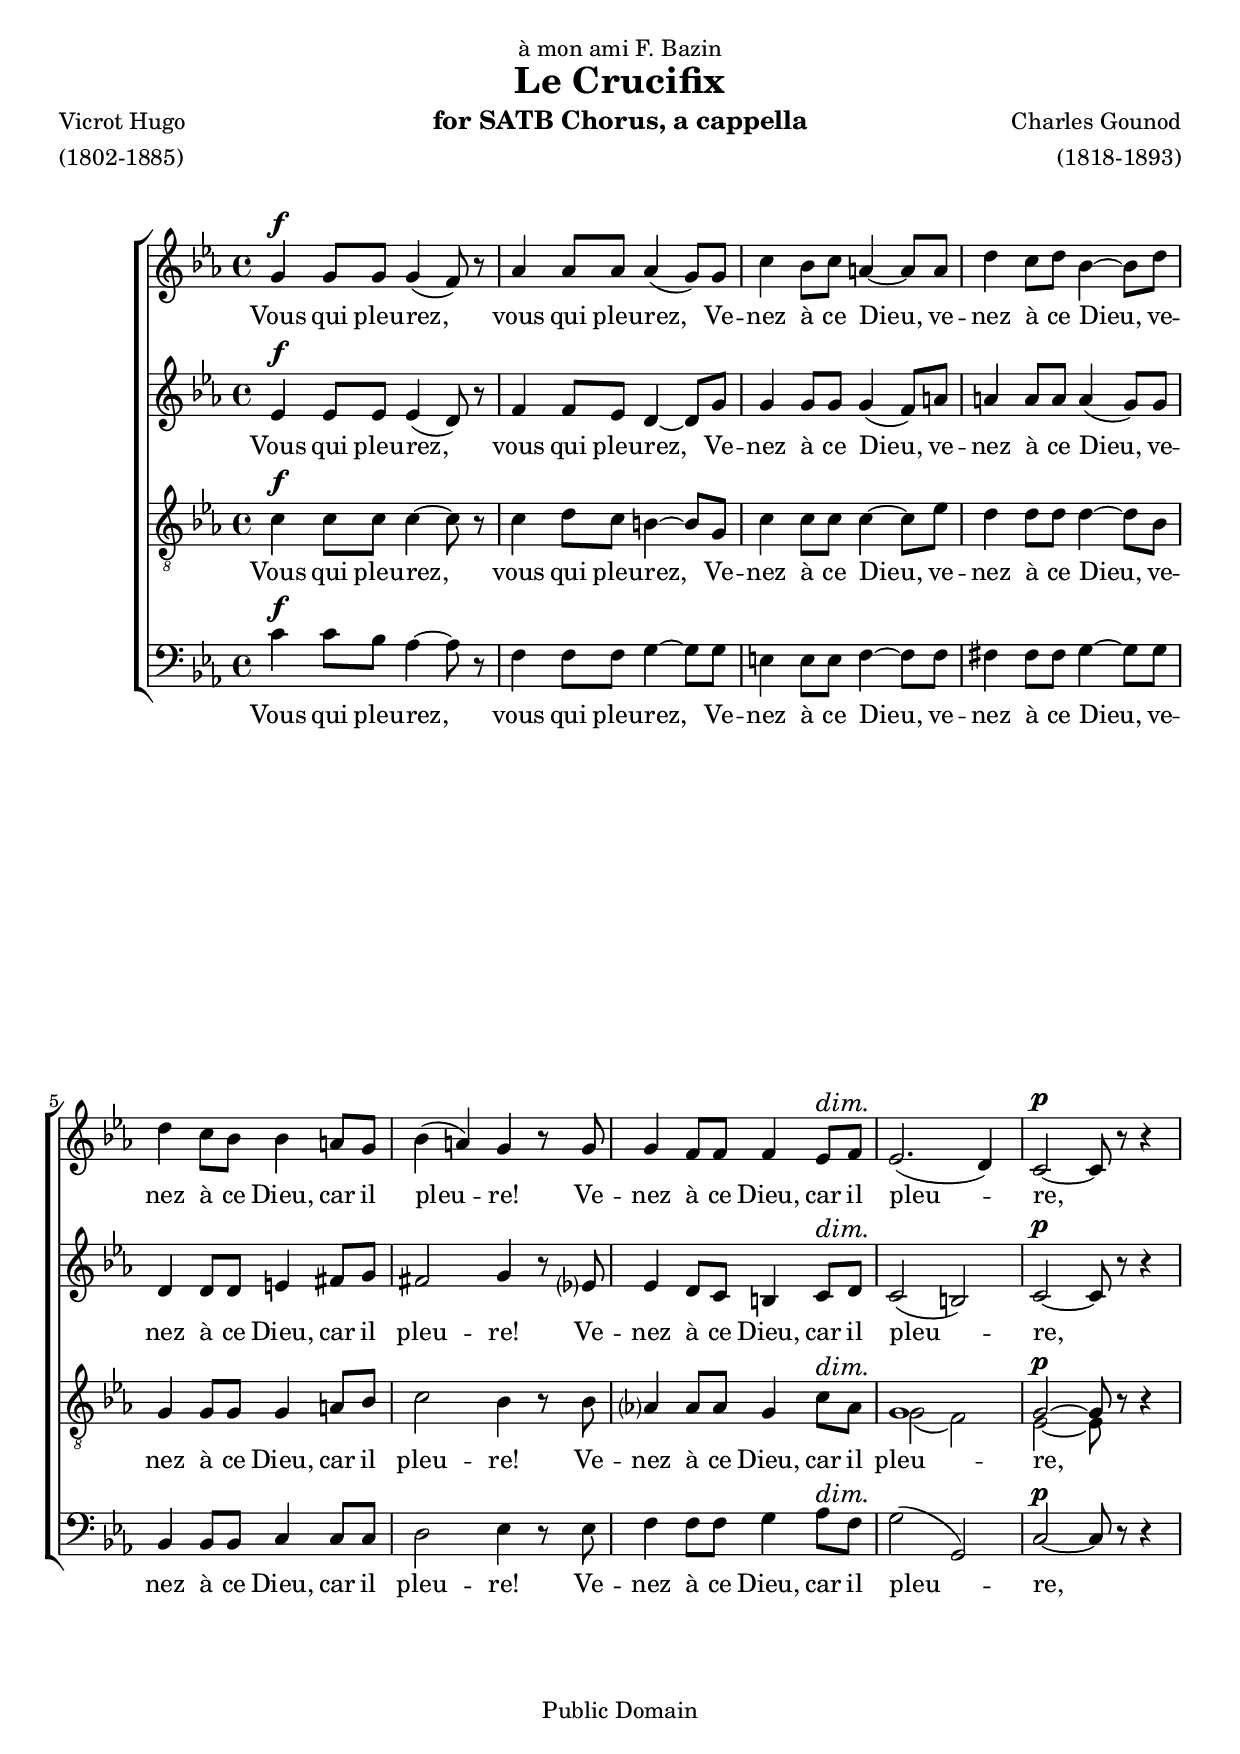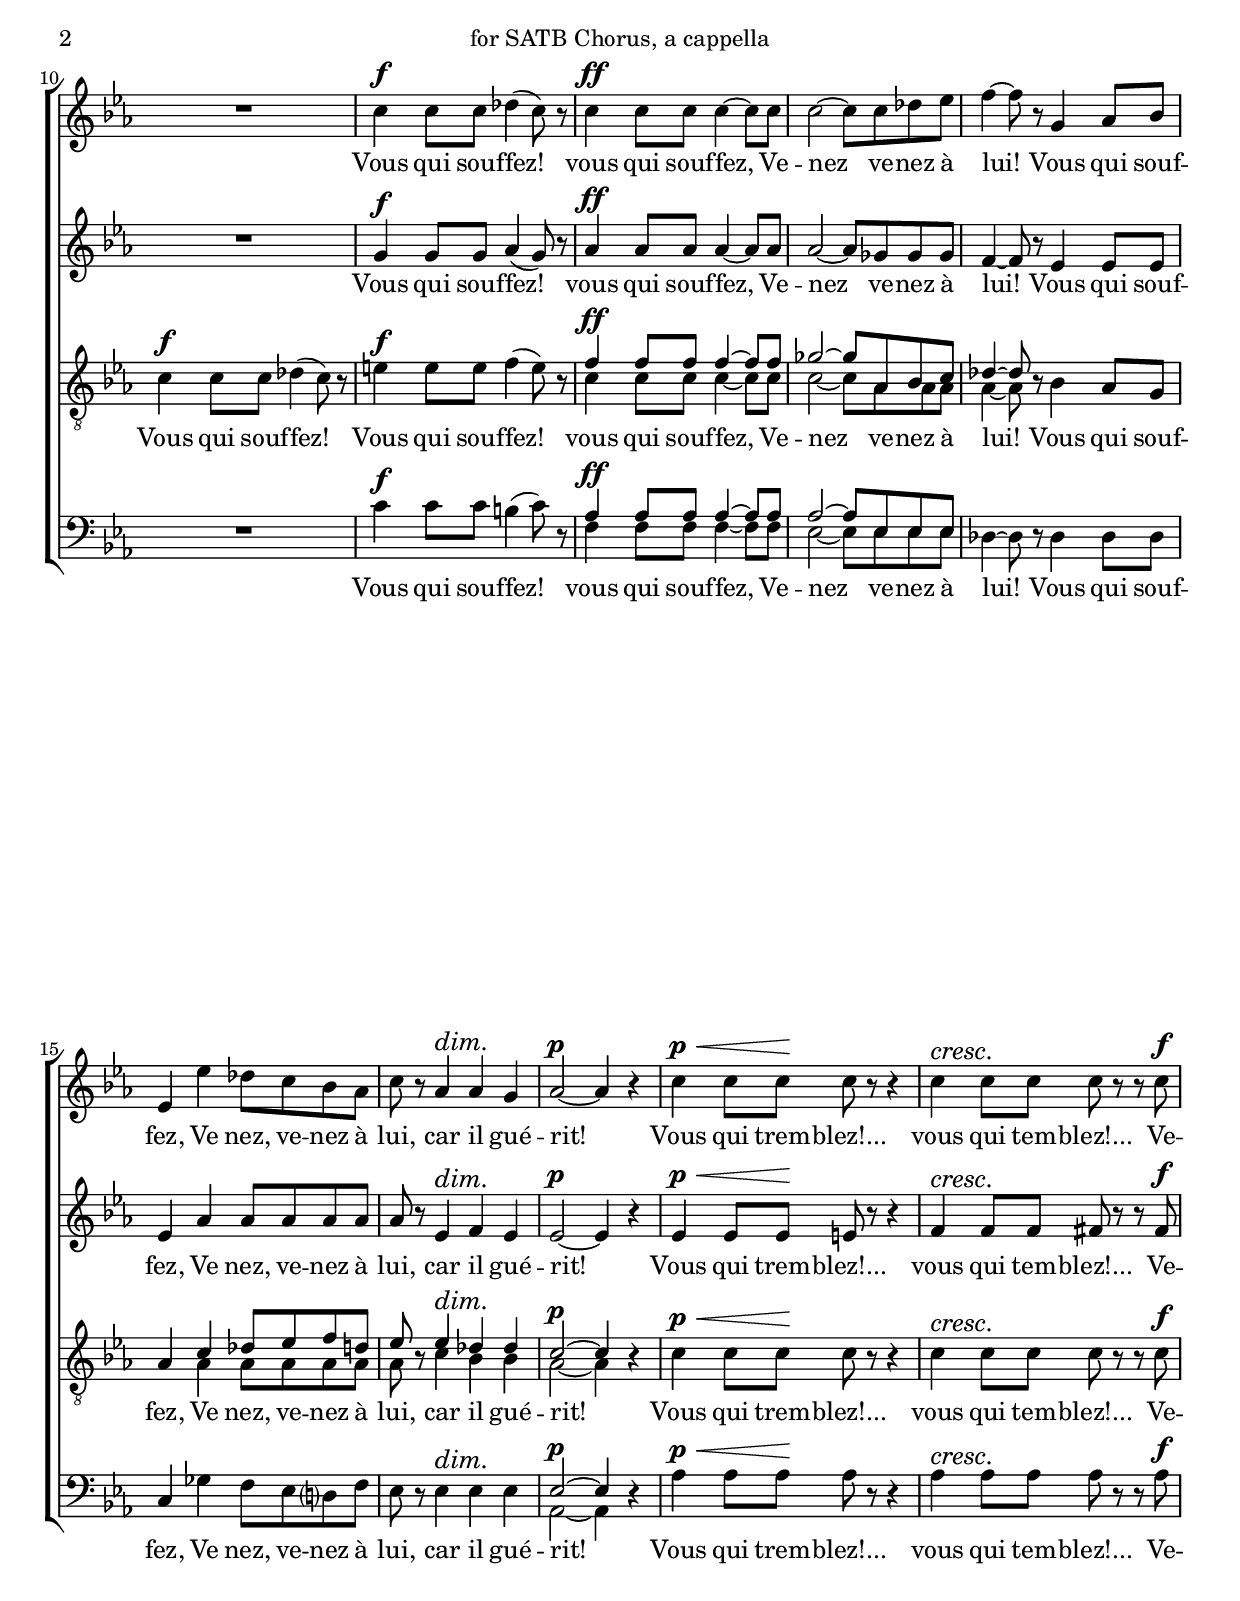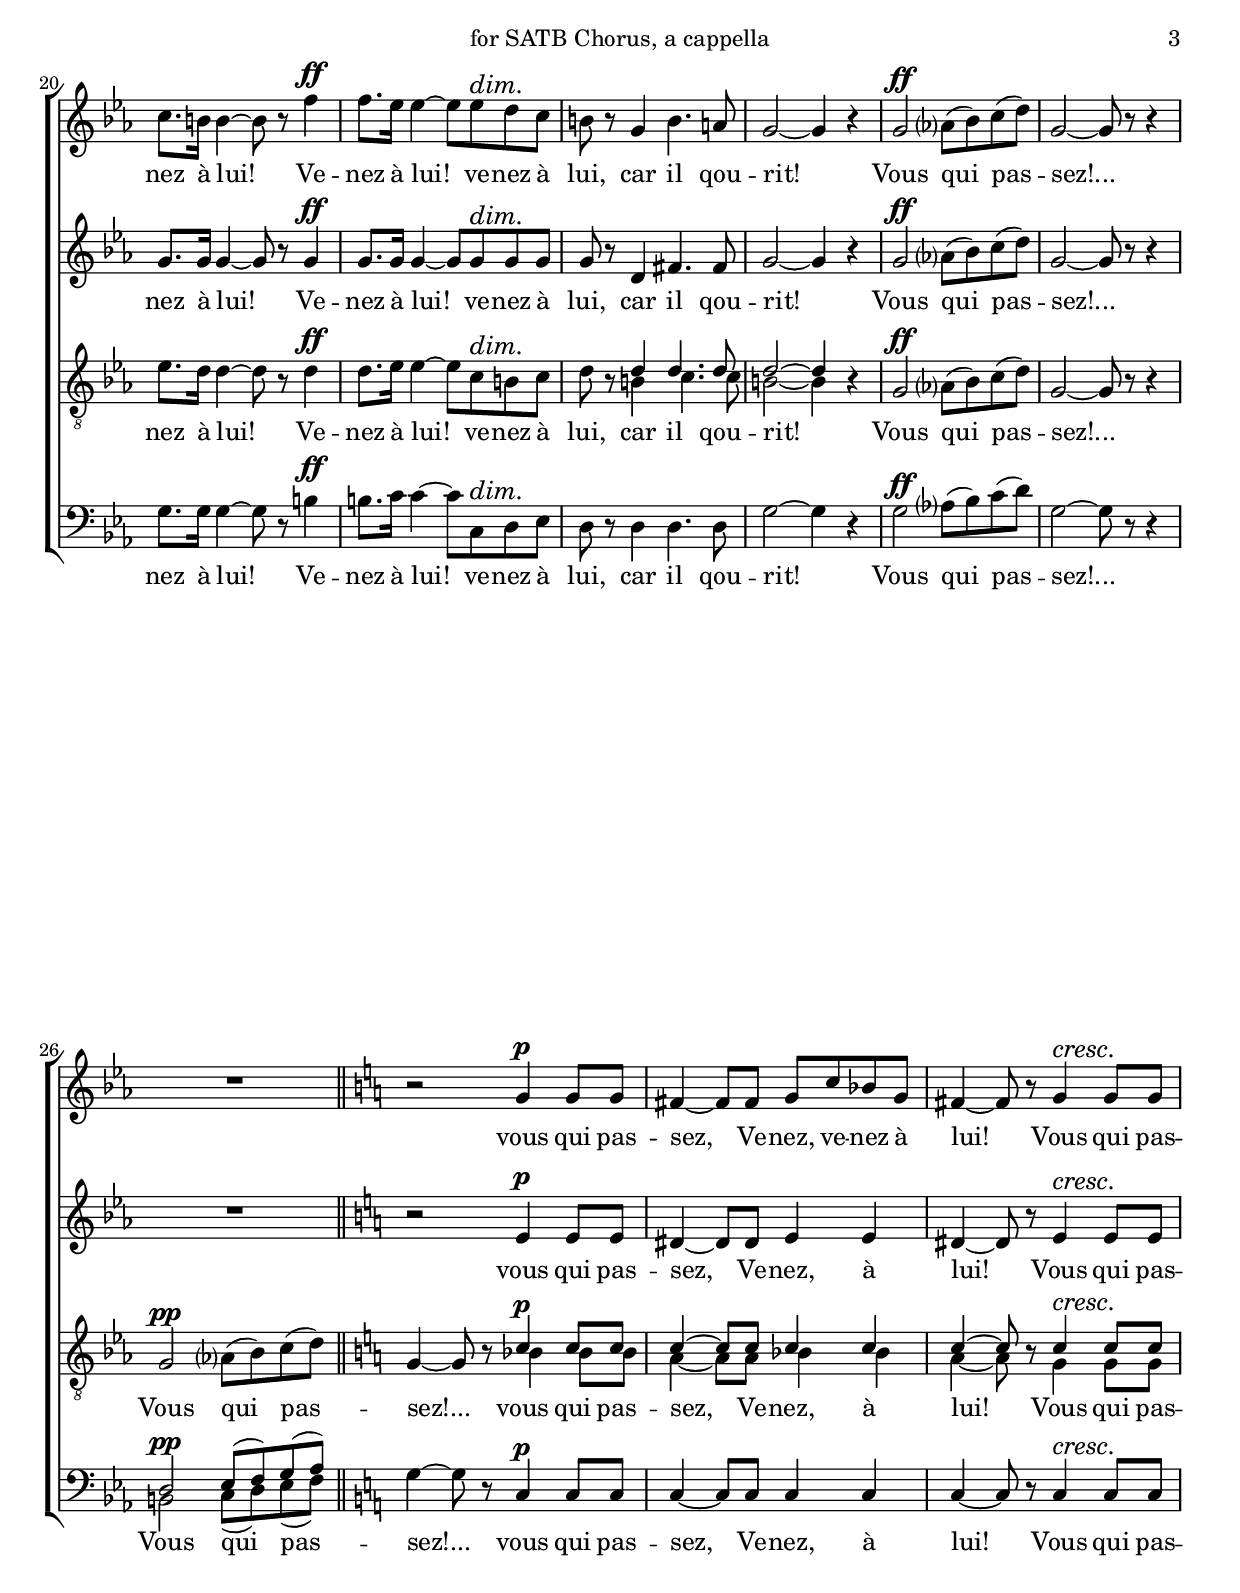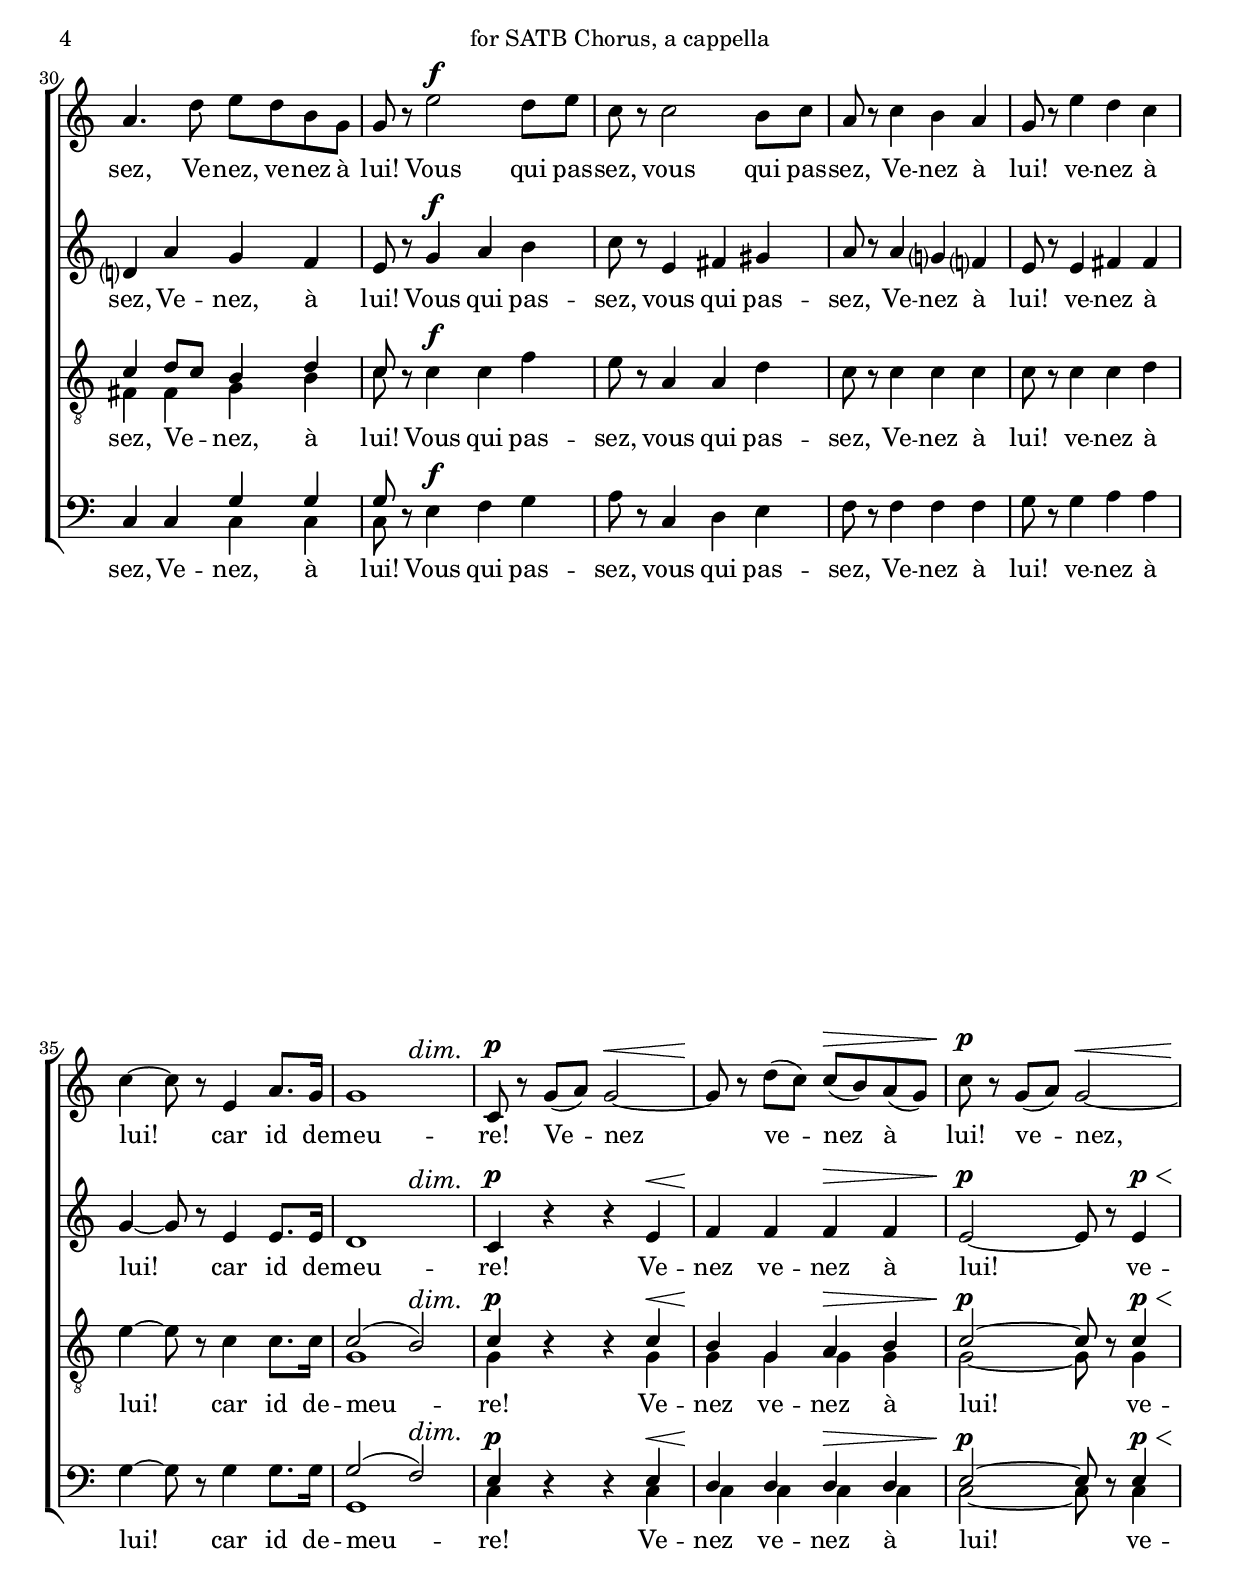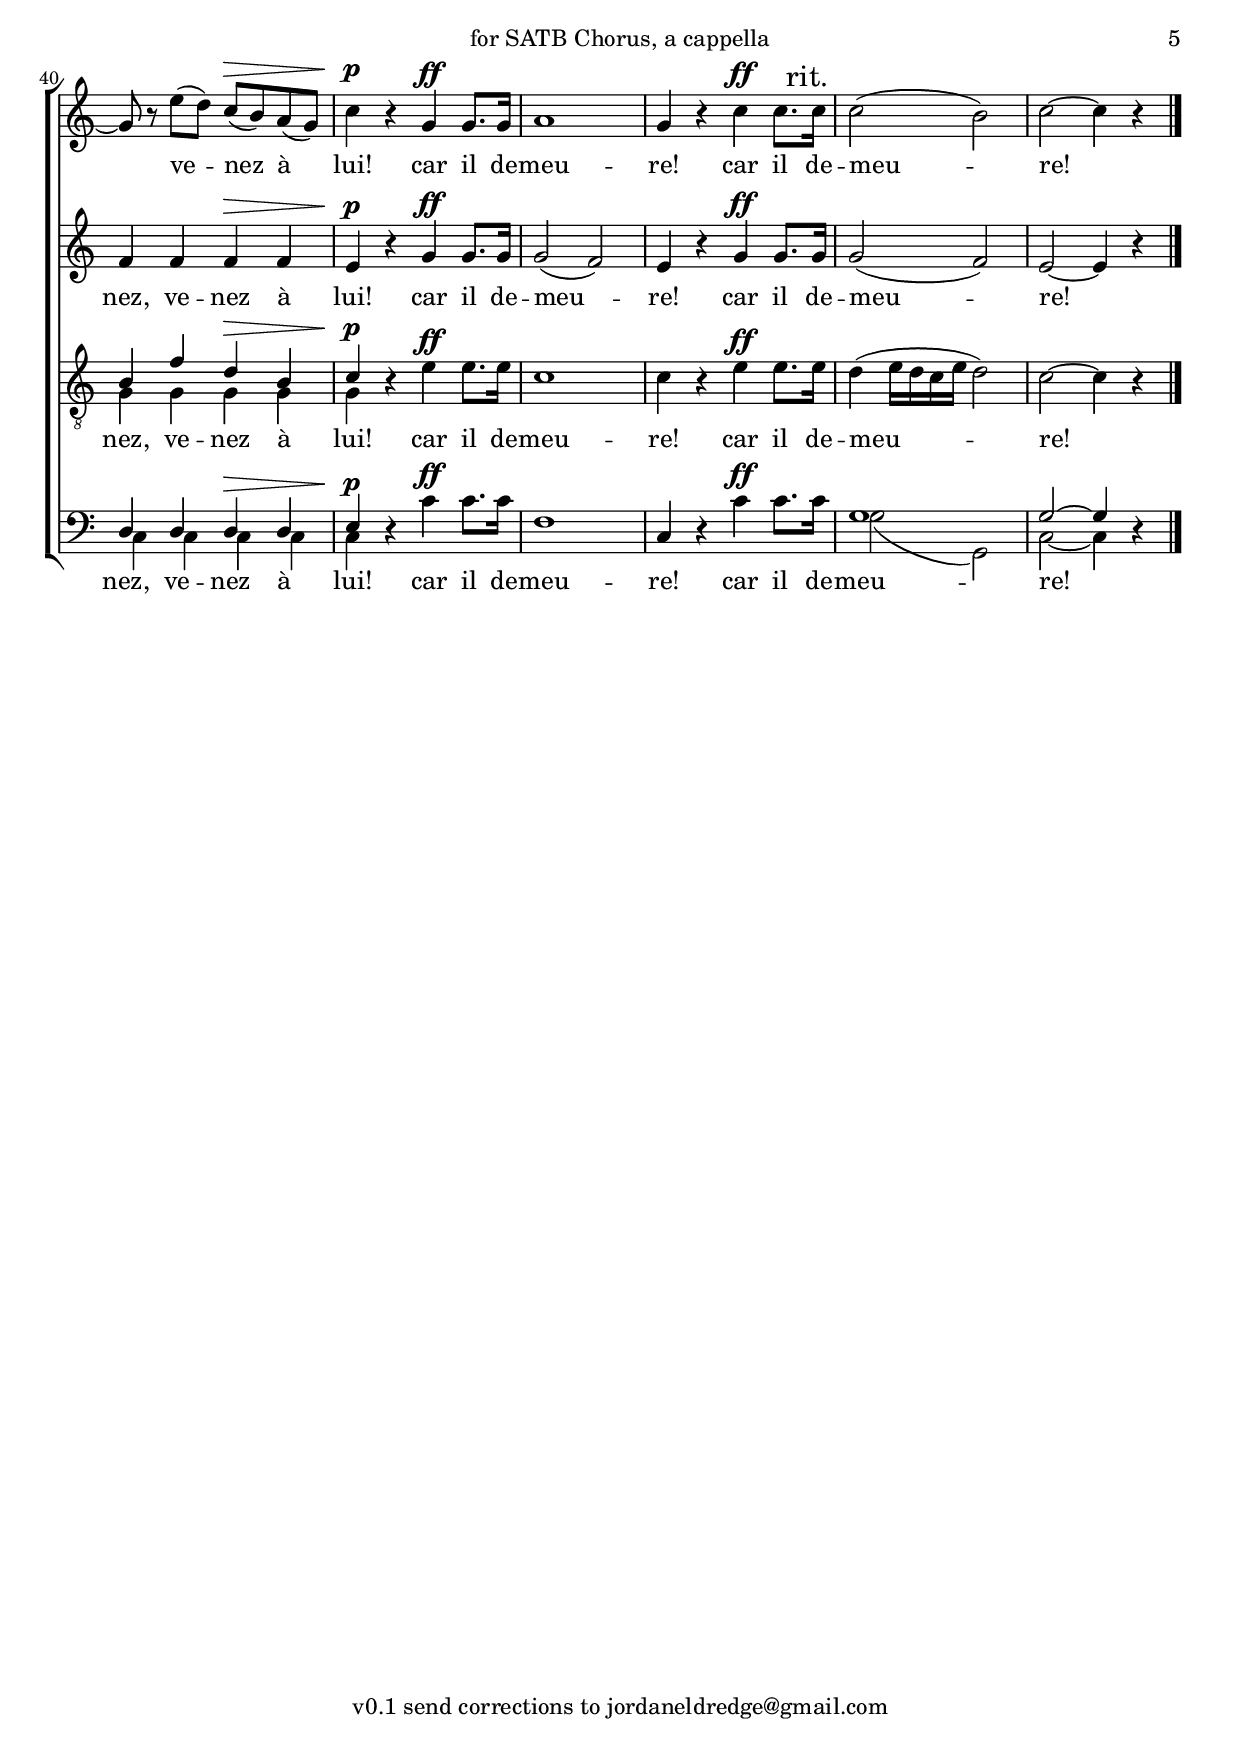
\version "2.16.2"

\header {
  dedication = "à mon ami F. Bazin"
  title = "Le Crucifix"
  composer = \markup {
    \right-column {
    "Charles Gounod"
    "(1818-1893)"
    }
  }
  poet = \markup {
    \left-column {
    "Vicrot Hugo"
    "(1802-1885)"
    }
  }
  texttranslator = "Richard Benefield"
  instrument = "for SATB Chorus, a cappella"
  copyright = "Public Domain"
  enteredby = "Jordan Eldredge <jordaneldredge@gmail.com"
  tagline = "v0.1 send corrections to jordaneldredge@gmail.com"
}
global = {
  \key es \major
  \time 4/4
  \dynamicUp
  % Hide extender lines for dynamic markings
  \override DynamicTextSpanner #'style = #'none
}
sopranonotes = \relative c'' {
  g4\f g8 g g4( f8  ) r8 |
  aes4 aes8 aes aes4( g8 ) g |
  c4 bes8 c8 a4~ a8 a |
  d4 c8 d bes4~ bes8 d |
  d4 c8 bes bes4 a8 g | % Rehearsal 5
  bes4( a) g r8 g |
  g4 f8 f f4 ees8\dim f |
  ees2.( d4 ) |
  c2\p~ c8 r8 r4 |
  R1 | % Rehearsal 10
  c'4\f c8 c des4( c8 ) r |
  c4\ff c8 c c4~ c8 c |
  c2~ c8 c des es |
  f4~ f8 r g,4 aes8 bes |
  ees,4 ees' des8 c bes aes | % Rehearsal 15
  c r aes4\dim aes g |
  aes2~\p aes4 r |
  c\p\< c8 c\! c r r4 |
  c4\cresc c8 c c r r c\f |
  c8. b16 b4~ b8 r f'4\ff | % Rehearsal 20
  f8. ees16 ees4~ ees8 ees\dim d c |
  b8 r g4 b4. a8 |
  g2~ g4 r |
  g2\ff aes?8( bes ) c( d ) |
  g,2~ g8 r r4 | % Rehearsal 25
  R1 \bar "||"
  \key c \major
  r2 g4\p g8 g |
  fis4~ fis8 fis g c bes g |
  fis4~ fis8 r g4\cresc g8 g |
  a4. d8 e d b g | % Rehearsal 30
  g8 r e'2\f d8 e |
  c8 r c2 b8 c |
  a r c4 b a |
  g8 r e'4 d c |
  c4~ c8 r e,4 a8. g16 | % Rehearsal 35 
  << g1 { s2 s2\dim } >> |
  c,8\p r g'( a ) g2~\< |
  g8\! r d'( c ) c\>( b ) a( g ) |
  c\p r g( a ) g2~\< |
  g8\! r e'( d ) c\>( b ) a( g ) | % Rehearsal 40
  c4\p r g\ff g8. g16 |
  a1 |
  g4 r c\ff c8.\mark "rit." c16 |
  c2( b ) |
  c~ c4 r \bar "|."
}
sopranowords = \lyricmode { 
  Vous qui pleu -- rez, vous qui pleu -- rez,
  Ve -- nez à ce Dieu, ve -- nez à ce Dieu, 
  ve -- nez à ce Dieu, car il pleu -- re! 
  Ve -- nez à ce Dieu, car il pleu -- re,
  % Rehearsal 10
  Vous qui souf -- fez! vous qui souf -- fez,
  Ve -- nez ve -- nez à lui!
  Vous qui souf -- fez, 
  % Rehearsal 15
  Ve nez, ve -- nez à lui,
  car il gué -- rit!
  Vous qui trem -- blez!...
  vous qui tem -- blez!...
  % Rehearsal 20 
  Ve -- nez à lui! Ve -- nez à lui! ve -- nez à lui,
  car il qou -- rit!
  Vous qui pas -- sez!...
  % Rehearsal 25
  vous qui pas -- sez, Ve -- nez, ve -- nez à lui!
  Vous qui pas -- sez,
  % Rehearsal 30
  Ve -- nez, ve -- nez à lui!
  Vous qui pas -- sez, vous qui pas -- sez, Ve -- nez à lui!
  ve -- nez à lui!
  % Rehearsal 35
  car id de -- meu -- re! Ve -- nez ve -- nez à lui!
  ve -- nez, 
  % Rehearsal 40
  ve -- nez à  lui! car il de -- meu -- re! car il de -- meu -- re! 
}
altonotes = \relative c' {
  es4\f es8 es es4( d8 ) r8 |
  f4 f8 ees d4~ d8 g |
  g4 g8 g g4( f8 ) a |
  a4 a8 a a4( g8 ) g | 
  d4 d8 d e4 fis8 g | % Rehearsal 5
  fis2 g4 r8 ees? |
  ees4 d8 c b4 c8\dim d |
  c2( b ) |
  c~\p c8 r r4 |
  R1 | % Rehearsal 10
  g'4\f g8 g aes4( g8 ) r |
  aes4\ff aes8 aes aes4~ aes8 aes |
  aes2~ aes8 ges ges ges |
  f4~ f8 r ees4 ees8 ees |
  ees4 aes aes8 aes aes aes | % Rehearsal 15
  aes r ees4\dim f ees |
  ees2~\p ees4 r |
  ees4\p\< ees8 ees\! e r r4 |
  f\cresc f8 f fis r r fis\f |
  g8. g16 g4~ g8 r g4\ff | % Rehearsal 20
  g8. g16 g4~ g8 g\dim g g |
  g r d4 fis4. fis8 |
  g2~ g4 r |
  g2\ff aes?8( bes ) c( d ) |
  g,2~ g8 r r4 | % Rehearsal 25
  R1 |
  \key c \major
  r2 e4\p e8 e |
  dis4~ dis8 dis e4 e |
  dis4~ dis8 r e4\cresc e8 e |
  d?4 a' g f | % Rehearsal 30
  e8 r g4\f a b |
  c8 r e,4 fis gis |
  a8 r a4 g? f? |
  e8 r e4 fis fis |
  g~ g8 r e4 e8. e16 | % Rehearsal 35
  << d1 { s2 s\dim } >> |
  c4\p r4 r e\< |
  f\! f f\> f |
  e2~\p e8 r e4\p\< |
  f\! f f\> f | % Rehearsal 40
  e\p r g\ff g8. g16 |
  g2( f ) |
  e4 r g\ff g8.\mark "rit." g16 |
  g2( f ) |
  e2~ e4 r |

}
altowords = \lyricmode {
  Vous qui pleu -- rez, vous qui pleu -- rez,
  Ve -- nez à ce Dieu, ve -- nez à ce Dieu, 
  ve -- nez à ce Dieu, car il pleu -- re! 
  Ve -- nez à ce Dieu, car il pleu -- re,
  % Rehearsal 10
  Vous qui souf -- fez! vous qui souf -- fez,
  Ve -- nez ve -- nez à lui!
  Vous qui souf -- fez, 
  % Rehearsal 15
  Ve nez, ve -- nez à lui,
  car il gué -- rit!
  Vous qui trem -- blez!...
  vous qui tem -- blez!...
  % Rehearsal 20 
  Ve -- nez à lui! Ve -- nez à lui! ve -- nez à lui,
  car il qou -- rit!
  Vous qui pas -- sez!...
  % Rehearsal 25
  vous qui pas -- sez, Ve -- nez, à lui!
  Vous qui pas -- sez,
  % Rehearsal 30
  Ve -- nez, à lui!
  Vous qui pas -- sez, vous qui pas -- sez, Ve -- nez à lui!
  ve -- nez à lui!
  % Rehearsal 35
  car id de -- meu -- re! Ve -- nez ve -- nez à lui!
  ve -- nez, 
  % Rehearsal 40
  ve -- nez à  lui! car il de -- meu -- re! car il de -- meu -- re! 
}
tenornotes = \relative c' {
  \clef "G_8"
  c4\f c8 c c4~ c8 r8 |
  c4 d8 c b4~ b8 g |
  c4 c8 c c4~ c8  ees |
  d4 d8 d d4~ d8 bes |
  g4 g8 g g4 a8 bes | % Rehsearsal 5
  c2 bes4 r8 bes |
  aes?4 aes8 aes g4 c8\dim aes |
  << {
    \voiceOne g1
  } \new Voice {
    \voiceTwo g2( f )
  } >> \oneVoice |
  << {
    \voiceOne
    g2~\p g8
  } \new Voice {
    \voiceTwo ees2~ ees8 
  } >> \oneVoice r8 r4 |
  c'4\f  c8 c des4( c8 ) r | % Rehearsal 10
  e4\f e8 e f4( e8 ) r |
  << {
    \voiceOne f4\ff f8 f f4~ f8 f
  } \new Voice {
    \voiceTwo c4 c8 c c4~ c8 c
  } >> \oneVoice |
  << {
    \voiceOne ges'2~ ges8 aes,8 bes c
  } \new Voice {
    \voiceTwo c2~ c8 aes aes aes
  } >> \oneVoice |
  << {
    \voiceOne des4~ des8
  } \new Voice {
    \voiceTwo aes4~ aes8
  } >> \oneVoice r8 bes4 aes8 g |
  aes4 << {
    \voiceOne c des8 ees f d
  } \new Voice {
    \voiceTwo aes4 aes8 aes aes aes
  } >> \oneVoice | % Rehearsal 15
  << {
    \voiceOne ees'8
  } \new Voice {
    \voiceTwo aes,
  } >> \oneVoice r8 << {
    \voiceOne ees'4\dim des des
  } \new Voice {
    \voiceTwo c bes bes
  } >>
  << {
    \voiceOne c2~\p c4
  } \new Voice {
    \voiceTwo aes2~ aes4
  } >> \oneVoice r |
  c4\p\< c8 c\! c r8 r4 |
  c\cresc c8 c c r r c\f |
  ees8. d16 d4~ d8 r d4\ff | % Rehearsal 20
  d8. ees16 ees4~ ees8 c\dim b c |
  d8 r << {
    \voiceOne d4 d4. d8
  } \new Voice {
    \voiceTwo b4 c4. c8
  } >> \oneVoice |
  << {
    \voiceOne d2~ d4
  } \new Voice {
    \voiceTwo b2~ b4
  } >> \oneVoice r4 |
  g2\ff aes?8( bes ) c( d ) |
  g,2~ g8 r r4 | % Rehearsal 25
  g2\pp aes?8( bes ) c( d ) |
  \key c \major 
  g,4~ g8 r << {
    \voiceOne c4\p c8 c
  } \new Voice {
    \voiceTwo bes4 bes8 bes
  } >> \oneVoice |
  << {
    \voiceOne c4~ c8 c c4 c
  } \new Voice {
    \voiceTwo a4~ a8 a bes4 bes
  } >> \oneVoice |
  << {
    \voiceOne c4~ c8
  } \new Voice {
    \voiceTwo a4~ a8
  } >> \oneVoice r
  << {
    \voiceOne c4\cresc c8\! c
  } \new Voice {
    \voiceTwo g4 g8 g
  } >> \oneVoice |
  << {
    \voiceOne c4 d8\melisma c\melismaEnd b4 d
  } \new Voice {
    \voiceTwo fis,4 fis g b
  } >> \oneVoice | % Rehearsal 30
  << {
    \voiceOne c8
  } \new Voice {
    \voiceTwo c
  } >> \oneVoice r8 c4\f c f |
  e8 r a,4 a d |
  c8 r c4 c c |
  c8 r c4 c d |
  e4~ e8 r c4 c8. c16 | % Rehearsal 35
  << {
    \voiceOne c2( b\dim )
  } \new Voice {
    \voiceTwo g1
  } >>
  << {
    \voiceOne c4\p
  } \new Voice {
    \voiceTwo g
  } >> \oneVoice r r << {
    \voiceOne c4\<
  } \new Voice {
    \voiceTwo g
  } >> \oneVoice \oneVoice |
  << {
    \voiceOne b\! g a\> b
  } \new Voice {
    \voiceTwo g g g g
  } >> \oneVoice |
  << {
    \voiceOne c2~\p c8
  } \new Voice {
    \voiceTwo g2~ g8
  } >> \oneVoice r8 << {
    \voiceOne c4\p\<
  } \new Voice {
    \voiceTwo g
  } >> \oneVoice |
  << {
    \voiceOne b4\! f' d\> b
  } \new Voice {
    \voiceTwo g g g g
  } >> \oneVoice | % Rehearsal 40
  << {
    \voiceOne c\p
  } \new Voice {
    \voiceTwo g
  } >> \oneVoice r e'\ff e8. e16 |
  c1 |
  c4 r e\ff e8.\mark "rit." e16 |
  d4( e16 d c e d2 ) |
  c2~ c4 r |
}
tenorwords = \lyricmode {
  Vous qui pleu -- rez, vous qui pleu -- rez,
  Ve -- nez à ce Dieu, ve -- nez à ce Dieu, 
  ve -- nez à ce Dieu, car il pleu -- re! 
  Ve -- nez à ce Dieu, car il pleu -- re,
  % Rehearsal 10
  Vous qui souf -- fez! Vous qui souf -- fez! vous qui souf -- fez,
  Ve -- nez ve -- nez à lui!
  Vous qui souf -- fez, 
  % Rehearsal 15
  Ve nez, ve -- nez à lui,
  car il gué -- rit!
  Vous qui trem -- blez!...
  vous qui tem -- blez!...
  % Rehearsal 20 
  Ve -- nez à lui! Ve -- nez à lui! ve -- nez à lui,
  car il qou -- rit!
  Vous qui pas -- sez!...
  % Rehearsal 25
  Vous qui pas -- sez!...
  vous qui pas -- sez, Ve -- nez, à lui!
  Vous qui pas -- sez,
  % Rehearsal 30
  Ve -- nez, à lui!
  Vous qui pas -- sez, vous qui pas -- sez, Ve -- nez à lui!
  ve -- nez à lui!
  % Rehearsal 35
  car id de -- meu -- re! Ve -- nez ve -- nez à lui!
  ve -- nez, 
  % Rehearsal 40
  ve -- nez à  lui! car il de -- meu -- re! car il de -- meu -- re! 
}

bassnotes = \relative c' {
  \clef bass
  c4\f c8 bes  aes4~ aes8 r8 |
  f4 f8 f g4~ g8 g |
  e4 e8 e f4~ f8 f |
  fis4 fis8 fis g4~ g8 g |
  bes,4 bes8 bes c4 c8 c | % Rehearsal 5
  d2 ees4 r8 ees |
  f4 f8 f g4 aes8\dim f |
  g2( g, ) |
  c~\p c8 r r4 |
  R1 | % Rehearsal 10
  c'4\f c8 c b4( c8 ) r |
  << {
    \voiceOne aes4\ff aes8 aes aes4~ aes8 aes
  } \new Voice {
    \voiceTwo f4 f8 f f4~ f8 f
  } >> \oneVoice |
  << {
    \voiceOne aes2~ aes8 ees8 ees ees
  } \new Voice {
    \voiceTwo ees2~ ees8 ees8 ees ees
  } >> \oneVoice |
  des4~ des8 r des4 des8 des |
  c4 ges' f8 ees d? f | % Rehearsal 15
  ees r ees4\dim ees ees |
  << {
    \voiceOne ees2~\p ees4
  } \new Voice {
    \voiceTwo aes,2~ aes4
  } >> \oneVoice r |
  aes'4\p\< aes8 aes\! aes r r4 |
  aes4\cresc aes8 aes aes r r aes\f |
  g8. g16 g4~ g8 r b4\ff | % Rehearsal 20
  b8. c16 c4~ c8 c,\dim d ees |
  d8 r d4 d4. d8 |
  g2~ g4 r |
  g2\ff aes?8( bes ) c( d ) |
  g,2~ g8 r r4 | % Rehearsal 25
  << {
    \voiceOne d2\pp ees8( f ) g( aes )
  } \new Voice {
    \voiceTwo b,2 c8( d ) ees( f )
  } >> \oneVoice |
  \key c \major
  g4~ g8 r c,4\p c8 c |
  c4~ c8 c c4 c |
  c4~ c8 r c4\cresc c8 c |
  c4 c << {
    \voiceOne g' g
  } \new Voice {
    \voiceTwo c, c
  } >> \oneVoice | % Rehearsal 30
  << {
    \voiceOne g'8
  } \new Voice {
    \voiceTwo c,
  } >> \oneVoice r e4\f f g |
  a8 r c,4 d e |
  f8 r f4 f f |
  g8 r g4 a a |
  g4~ g8 r g4 g8. g16 | % Rehearsal 35
  << {
    \voiceOne g2( f\dim )
  } \new Voice {
    \voiceTwo g,1
  } >> \oneVoice |
  << {
    \voiceOne e'4\p
  } \new Voice {
    \voiceTwo c
  } >> \oneVoice r r << {
    \voiceOne e4\<
  } \new Voice {
    \voiceTwo c
  } >> \oneVoice |
  << {
    \voiceOne d\! d d\> d
  } \new Voice {
    \voiceTwo c c c c
  } >> \oneVoice |
  << {
    \voiceOne e2~\p e8
  } \new Voice {
    \voiceTwo c2~ c8
  } >> \oneVoice r8 << {
    \voiceOne e4\p\<
  } \new Voice {
    \voiceTwo c
  } >> \oneVoice |
  << {
    \voiceOne d\! d d\> d
  } \new Voice {
    \voiceTwo c c c c
  } >> \oneVoice | % Rehearsal 40
  << {
    \voiceOne e4\p
  } \new Voice {
    \voiceTwo c
  } >> \oneVoice r c'4\ff c8. c16 |
  f,1 |
  c4 r c'\ff c8. c16 |
  << {
    \voiceOne g1
  } \new Voice {
    \voiceTwo g2( g, )
  } >> \oneVoice |
  << {
    \voiceOne g'2~ g4
  } \new Voice {
    \voiceTwo c,2~ c4
  } >> \oneVoice r4 |
}
basswords = \lyricmode {
  Vous qui pleu -- rez, vous qui pleu -- rez,
  Ve -- nez à ce Dieu, ve -- nez à ce Dieu, 
  ve -- nez à ce Dieu, car il pleu -- re! 
  Ve -- nez à ce Dieu, car il pleu -- re,
  % Rehearsal 10
  Vous qui souf -- fez! vous qui souf -- fez,
  Ve -- nez ve -- nez à lui!
  Vous qui souf -- fez, 
  % Rehearsal 15
  Ve nez, ve -- nez à lui,
  car il gué -- rit!
  Vous qui trem -- blez!...
  vous qui tem -- blez!...
  % Rehearsal 20 
  Ve -- nez à lui! Ve -- nez à lui! ve -- nez à lui,
  car il qou -- rit!
  Vous qui pas -- sez!...
  % Rehearsal 25
  Vous qui pas -- sez!...
  vous qui pas -- sez, Ve -- nez, à lui!
  Vous qui pas -- sez,
  % Rehearsal 30
  Ve -- nez, à lui!
  Vous qui pas -- sez, vous qui pas -- sez, Ve -- nez à lui!
  ve -- nez à lui!
  % Rehearsal 35
  car id de -- meu -- re! Ve -- nez ve -- nez à lui!
  ve -- nez, 
  % Rehearsal 40
  ve -- nez à  lui! car il de -- meu -- re! car il de -- meu -- re! 
}

\score {
  \new ChoirStaff <<
    \new Staff  <<
      \new Voice = "soprano" <<
        \global
        \sopranonotes
      >>
      \lyricsto "soprano" \new Lyrics \sopranowords
    >>
    \new Staff <<
      \new Voice = "alto" <<
        \global
        \altonotes
      >>
      \lyricsto "alto" \new Lyrics \altowords
    >>
    \new Staff <<
      \new Voice = "tenor" <<
        \global
        \tenornotes
      >>
      \lyricsto "tenor" \new Lyrics \tenorwords
    >>
    \new Staff <<
      \new Voice = "bass" <<
        \global
        \bassnotes
      >>
      \lyricsto "bass" \new Lyrics \basswords
    >>
  >>
  \layout {
    %
  }
  \midi {
    \context {
      \Score tempoWholesPerMinute = #(ly:make-moment 60 4)	
    }
  }
}
